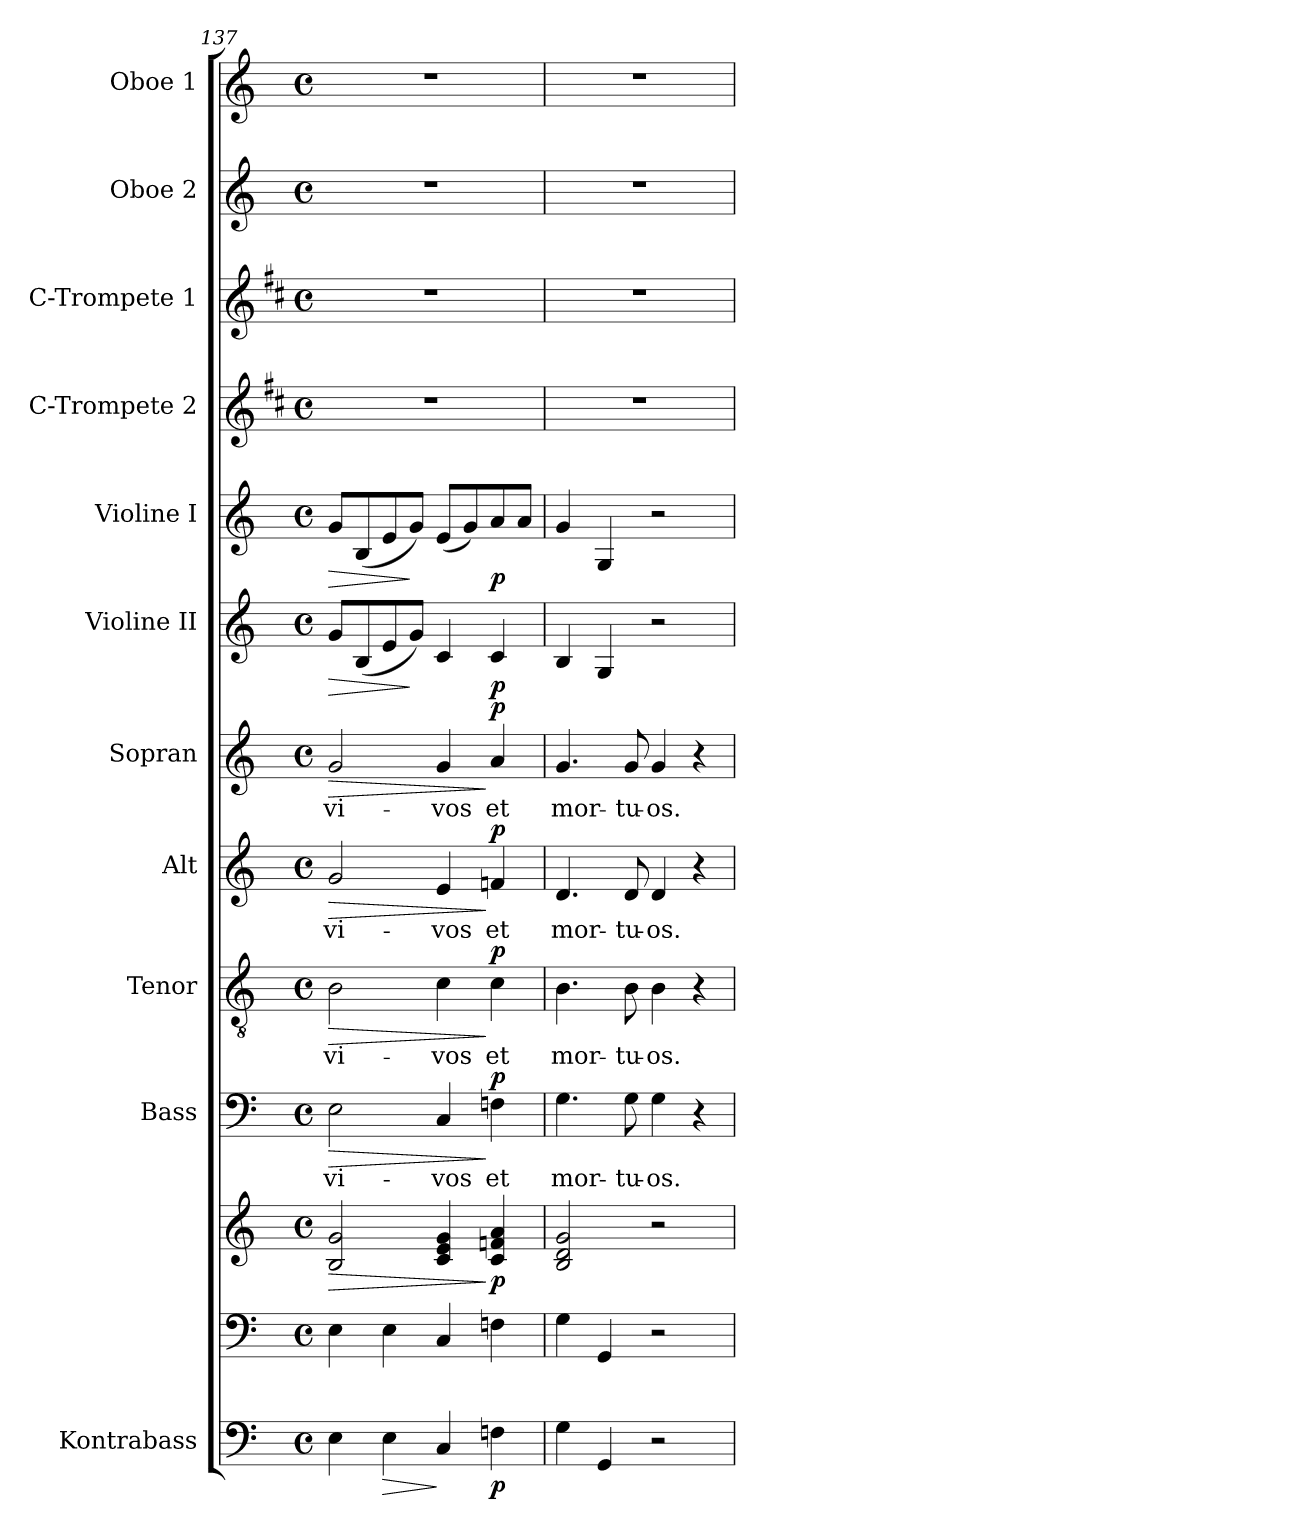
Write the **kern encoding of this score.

**kern	**dynam	**kern	**kern	**dynam	**kern	**text	**dynam	**kern	**text	**dynam	**kern	**text	**dynam	**kern	**text	**dynam	**kern	**dynam	**kern	**dynam	**kern	**kern	**kern	**kern
*part12	*part12	*part11	*part11	*part11	*part10	*part10	*part10	*part9	*part9	*part9	*part8	*part8	*part8	*part7	*part7	*part7	*part6	*part6	*part5	*part5	*part4	*part3	*part2	*part1
*staff13	*staff13	*staff12	*staff11	*staff11/12	*staff10	*staff10	*staff10	*staff9	*staff9	*staff9	*staff8	*staff8	*staff8	*staff7	*staff7	*staff7	*staff6	*staff6	*staff5	*staff5	*staff4	*staff3	*staff2	*staff1
*I"Kontrabass	*	*	*	*	*I"Bass	*	*	*I"Tenor	*	*	*I"Alt	*	*	*I"Sopran	*	*	*I"Violine II	*	*I"Violine I	*	*I"C-Trompete 2	*I"C-Trompete 1	*I"Oboe 2	*I"Oboe 1
*I'Kb.	*	*	*	*	*I'B.	*	*	*I'T.	*	*	*I'A.	*	*	*I'S.	*	*	*I'Vl. II	*	*I'Vl. I	*	*I'C Trp. 2	*I'C Trp. 1	*I'Ob. 2	*I'Ob. 1
*clefF4	*	*clefF4	*clefG2	*	*clefF4	*	*	*clefGv2	*	*	*clefG2	*	*	*clefG2	*	*	*clefG2	*	*clefG2	*	*clefG2	*clefG2	*clefG2	*clefG2
*ITrd7c12	*	*	*	*	*	*	*	*	*	*	*	*	*	*	*	*	*	*	*	*	*ITrd1c2	*ITrd1c2	*	*
*k[]	*	*k[]	*k[]	*	*k[]	*	*	*k[]	*	*	*k[]	*	*	*k[]	*	*	*k[]	*	*k[]	*	*k[]	*k[]	*k[]	*k[]
*C:	*	*C:	*C:	*	*C:	*	*	*C:	*	*	*C:	*	*	*C:	*	*	*C:	*	*C:	*	*C:	*C:	*C:	*C:
*M4/4	*	*M4/4	*M4/4	*	*M4/4	*	*	*M4/4	*	*	*M4/4	*	*	*M4/4	*	*	*M4/4	*	*M4/4	*	*M4/4	*M4/4	*M4/4	*M4/4
*met(c)	*	*met(c)	*met(c)	*	*met(c)	*	*	*met(c)	*	*	*met(c)	*	*	*met(c)	*	*	*met(c)	*	*met(c)	*	*met(c)	*met(c)	*met(c)	*met(c)
=137	=137	=137	=137	=137	=137	=137	=137	=137	=137	=137	=137	=137	=137	=137	=137	=137	=137	=137	=137	=137	=137	=137	=137	=137
!	!	!	!	!LO:HP:b	!	!LO:LY:b	!LO:HP:b	!	!LO:LY:b	!LO:HP:b	!	!LO:LY:b	!LO:HP:b	!	!LO:LY:b	!LO:HP:b	!	!LO:HP:b	!	!LO:HP:b	!	!	!	!
4EE\	.	4E\	2B/ 2g/	>	2E\	vi-	>	2B\	vi-	>	2g/	vi-	>	2g/	vi-	>	8g/L	>	8g/L	>	1r	1r	1r	1r
.	.	.	.	.	.	.	.	.	.	.	.	.	.	.	.	.	(<8B/	.	(<8B/	.	.	.	.	.
!	!LO:HP:b	!	!	!	!	!	!	!	!	!	!	!	!	!	!	!	!	!	!	!	!	!	!	!
4EE\	>	4E\	.	.	.	.	.	.	.	.	.	.	.	.	.	.	8e/	.	8e/	.	.	.	.	.
.	.	.	.	.	.	.	.	.	.	.	.	.	.	.	.	.	8g/J)	]	8g/J)	]	.	.	.	.
!	!	!	!	!	!	!LO:LY:b	!	!	!LO:LY:b	!	!	!LO:LY:b	!	!	!LO:LY:b	!	!	!	!	!	!	!	!	!
4CC/	]	4C/	4c/ 4e/ 4g/	.	4C/	-vos	.	4c\	-vos	.	4e/	-vos	.	4g/	-vos	.	4c/	.	(<8e/L	.	.	.	.	.
.	.	.	.	.	.	.	.	.	.	.	.	.	.	.	.	.	.	.	8g/)	.	.	.	.	.
!	!LO:DY:b	!	!	!LO:DY:n=1:b	!	!LO:LY:b	!LO:DY:n=1:a	!	!LO:LY:b	!LO:DY:n=1:a	!	!LO:LY:b	!LO:DY:n=1:a	!	!LO:LY:b	!LO:DY:n=1:a	!	!LO:DY:b	!	!LO:DY:b	!	!	!	!
4FFn\	p	4Fn\	4c/ 4fn/ 4a/	] p	4Fn\	et	] p	4c\	et	] p	4fn/	et	] p	4a/	et	] p	4c/	p	8a/	p	.	.	.	.
.	.	.	.	.	.	.	.	.	.	.	.	.	.	.	.	.	.	.	8a/J	.	.	.	.	.
=138	=138	=138	=138	=138	=138	=138	=138	=138	=138	=138	=138	=138	=138	=138	=138	=138	=138	=138	=138	=138	=138	=138	=138	=138
!	!	!	!	!	!	!LO:LY:b	!	!	!LO:LY:b	!	!	!LO:LY:b	!	!	!LO:LY:b	!	!	!	!	!	!	!	!	!
4GG\	.	4G\	2B/ 2d/ 2g/	.	4.G\	mor-	.	4.B\	mor-	.	4.d/	mor-	.	4.g/	mor-	.	4B/	.	4g/	.	1r	1r	1r	1r
4GGG/	.	4GG/	.	.	.	.	.	.	.	.	.	.	.	.	.	.	4G/	.	4G/	.	.	.	.	.
!	!	!	!	!	!	!LO:LY:b	!	!	!LO:LY:b	!	!	!LO:LY:b	!	!	!LO:LY:b	!	!	!	!	!	!	!	!	!
.	.	.	.	.	8G\	-tu-	.	8B\	-tu-	.	8d/	-tu-	.	8g/	-tu-	.	.	.	.	.	.	.	.	.
!	!	!	!	!	!	!LO:LY:b	!	!	!LO:LY:b	!	!	!LO:LY:b	!	!	!LO:LY:b	!	!	!	!	!	!	!	!	!
2r	.	2r	2r	.	4G\	-os.	.	4B\	-os.	.	4d/	-os.	.	4g/	-os.	.	2r	.	2r	.	.	.	.	.
.	.	.	.	.	4r	.	.	4r	.	.	4r	.	.	4r	.	.	.	.	.	.	.	.	.	.
=	=	=	=	=	=	=	=	=	=	=	=	=	=	=	=	=	=	=	=	=	=	=	=	=
*-	*-	*-	*-	*-	*-	*-	*-	*-	*-	*-	*-	*-	*-	*-	*-	*-	*-	*-	*-	*-	*-	*-	*-	*-
